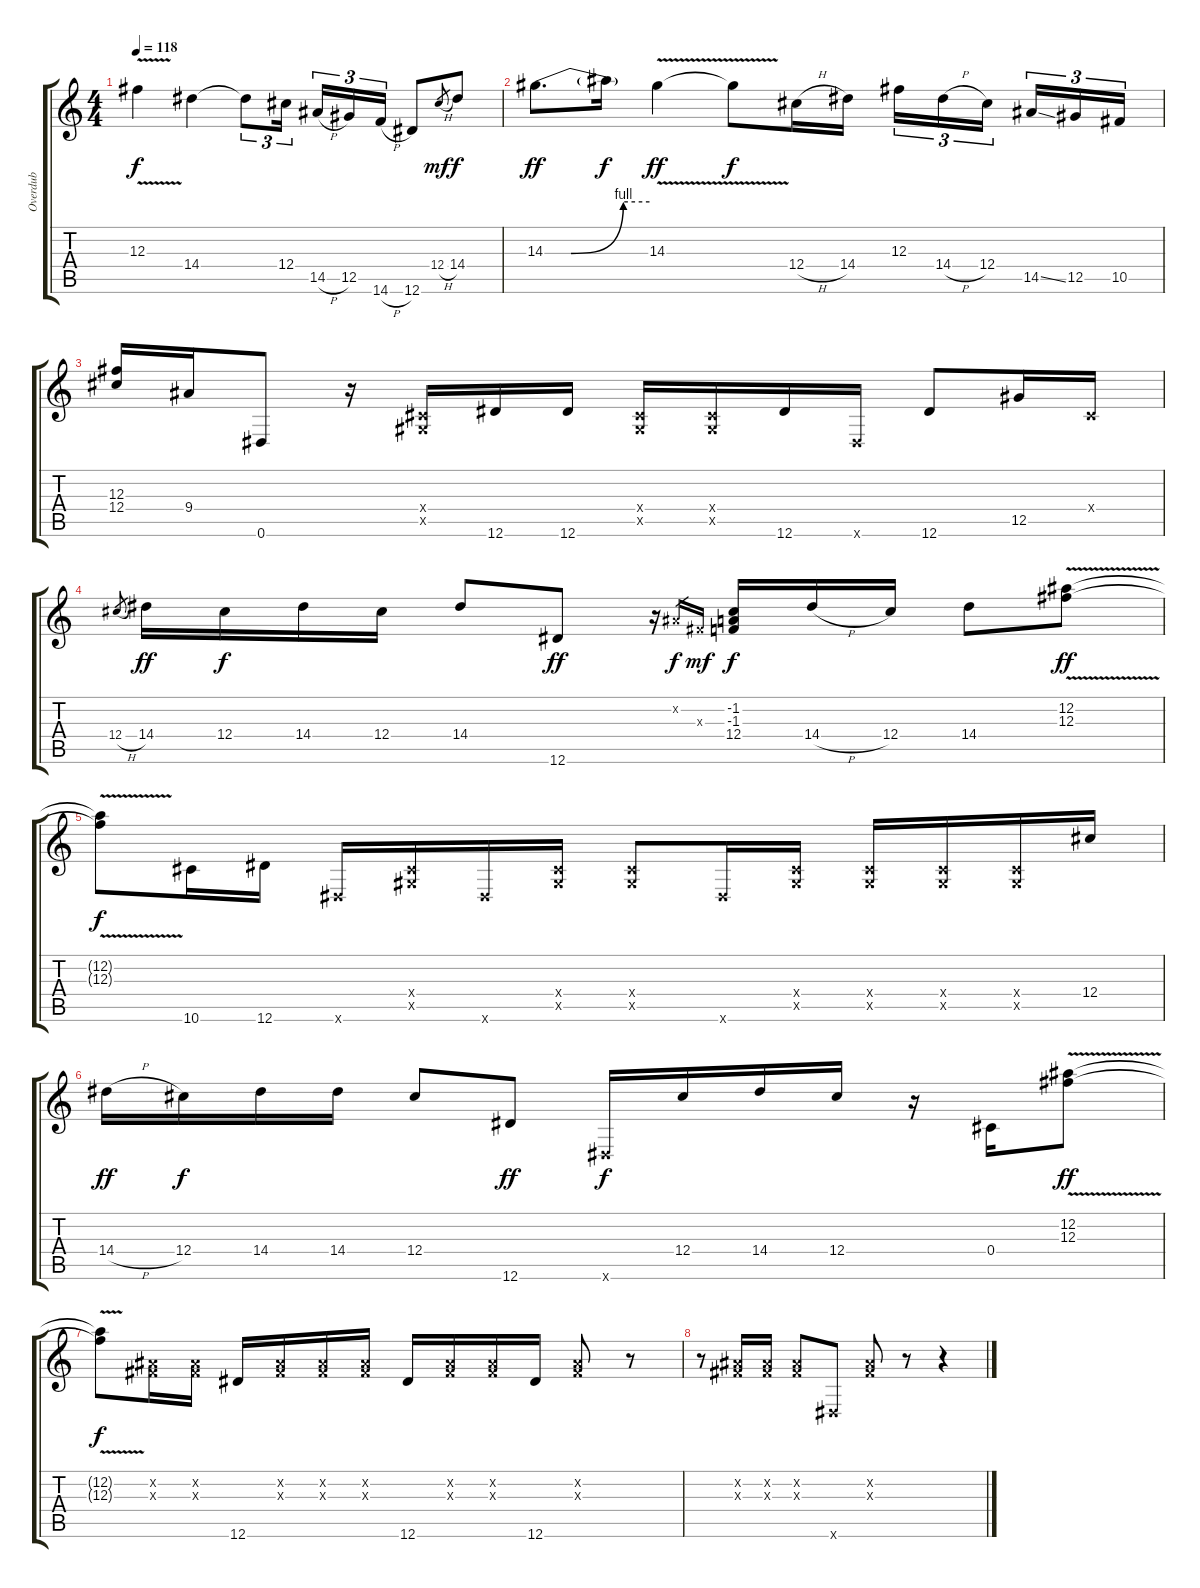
\track ("Overdub" "Overdub") {instrument fretlessbass}
\staff {score tabs}
\tuning (Eb4 Bb3 Gb3 Db3 Ab2 Eb2) {hide}
\ts (4 4)
\tempo 118
\clef g2
\ks c
12.3{v}.4{dy f} 14.4.4 14.4{t}.8{tu (3 2)} 12.4.16{tu (3 2)} 14.5{h}.16{tu (3 2)} 12.5.16{tu (3 2)} 14.6{h}.16{tu (3 2)} 12.6.8 12.4{h}.8{gr dy mf} 14.4.8{dy f} |
14.3{be (custom 0 0 15 0 45 4 60 4)}.8{d dy ff} 14.3{t}.16{dy f} 14.3{v}.4{dy ff} 14.3{t}.8{dy f} 12.4{h}.16 14.4.16 12.3.16{tu (3 2)} 14.4{h}.16{tu (3 2)} 12.4.16{tu (3 2)} 14.5{ss}.16{tu (3 2)} 12.5.16{tu (3 2)} 10.5.16{tu (3 2)} |
(12.3 12.4).16 9.4.16 0.6.8 r.16 (0.4{x} 0.5{x}).16 12.6.16 12.6.16 (0.4{x} 0.5{x}).16 (0.4{x} 0.5{x}).16 12.6.16 0.6{x}.16 12.6.8 12.5.16 0.4{x}.16 |
12.4{h}.8{gr} 14.4.16{dy ff} 12.4.16{dy f} 14.4.16 12.4.16 14.4.8 12.6.8{dy ff} r.16 0.2{x}.16{gr dy f} 0.3{x}.16{gr dy mf} (-1.2 -1.3 12.4).16{dy f} 14.4{h}.16 12.4.16 14.4.8 (12.2{v} 12.3{v}).8{dy ff} |
(12.2{t} 12.3{t}).8{dy f} 10.6.16 12.6.16 0.6{x}.16 (0.4{x} 0.5{x}).16 0.6{x}.16 (0.4{x} 0.5{x}).16 (0.4{x} 0.5{x}).8 0.6{x}.16 (0.4{x} 0.5{x}).16 (0.4{x} 0.5{x}).16 (0.4{x} 0.5{x}).16 (0.4{x} 0.5{x}).16 12.4.16 |
14.4{h}.16{dy ff} 12.4.16{dy f} 14.4.16 14.4.16 12.4.8 12.6.8{dy ff} 0.6{x}.16{dy f} 12.4.16 14.4.16 12.4.16 r.16 0.4.16 (12.2{v} 12.3{v}).8{dy ff} |
(12.2{t} 12.3{t}).8{dy f} (0.2{x} 0.3{x}).16 (0.2{x} 0.3{x}).16 12.6.16 (0.2{x} 0.3{x}).16 (0.2{x} 0.3{x}).16 (0.2{x} 0.3{x}).16 12.6.16 (0.2{x} 0.3{x}).16 (0.2{x} 0.3{x}).16 12.6.16 (0.2{x} 0.3{x}).8 r.8 |
r.8 (0.2{x} 0.3{x}).16 (0.2{x} 0.3{x}).16 (0.2{x} 0.3{x}).8 0.6{x}.8 (0.2{x} 0.3{x}).8 r.8 r.4
